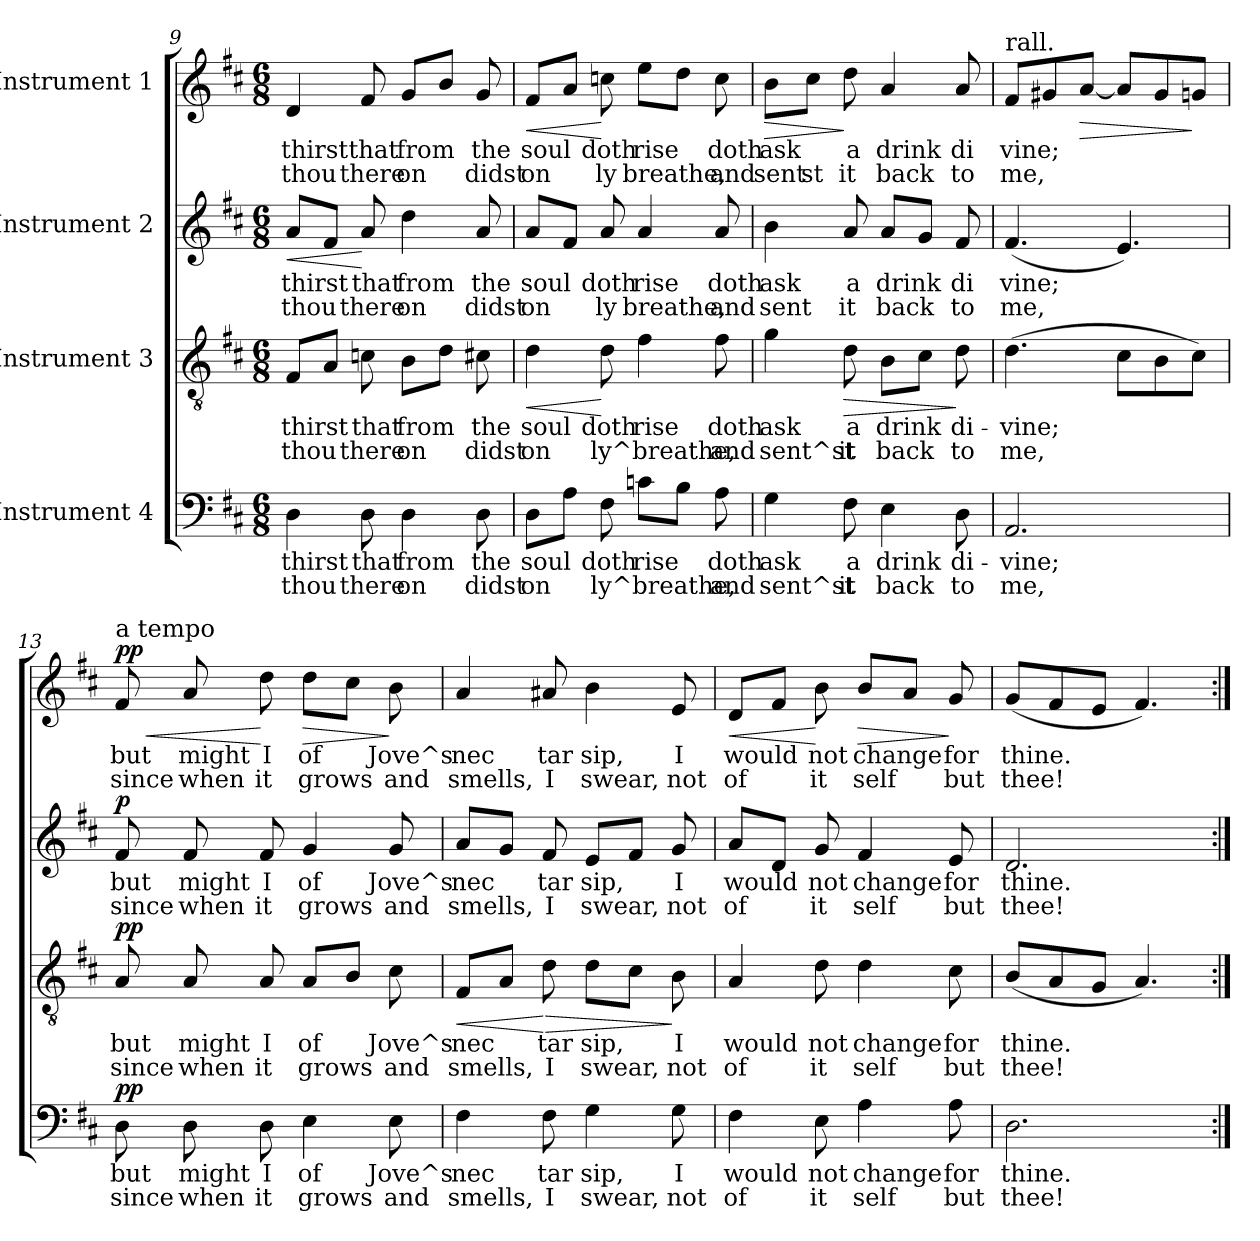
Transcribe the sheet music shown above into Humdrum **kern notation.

**kern	**text	**text	**dynam	**kern	**text	**text	**dynam	**kern	**text	**text	**dynam	**kern	**text	**text	**dynam
*part4	*part4	*part4	*part4	*part3	*part3	*part3	*part3	*part2	*part2	*part2	*part2	*part1	*part1	*part1	*part1
*staff4	*staff4	*staff4	*staff4	*staff3	*staff3	*staff3	*staff3	*staff2	*staff2	*staff2	*staff2	*staff1	*staff1	*staff1	*staff1
*I"Instrument 4	*	*	*	*I"Instrument 3	*	*	*	*I"Instrument 2	*	*	*	*I"Instrument 1	*	*	*
*clefF4	*	*	*	*clefGv2	*	*	*	*clefG2	*	*	*	*clefG2	*	*	*
*k[f#c#]	*	*	*	*k[f#c#]	*	*	*	*k[f#c#]	*	*	*	*k[f#c#]	*	*	*
*D:	*	*	*	*D:	*	*	*	*D:	*	*	*	*D:	*	*	*
*M6/8	*	*	*	*M6/8	*	*	*	*M6/8	*	*	*	*M6/8	*	*	*
=9	=9	=9	=9	=9	=9	=9	=9	=9	=9	=9	=9	=9	=9	=9	=9
!	!LO:LY:a:rj	!LO:LY:a:rj	!	!	!LO:LY:b:rj	!LO:LY:b:rj	!	!	!LO:LY:a:rj	!LO:LY:a:rj	!LO:HP:b	!	!LO:LY:b:rj	!LO:LY:b:rj	!
4D\	thirst	thou	.	8F#/L	thirst	thou	.	8a/L	thirst	thou	<	4d/	thirst	thou	.
!	!	!	!	!	!LO:LY:b:rj	!LO:LY:b:rj	!	!	!LO:LY:a:rj	!LO:LY:a:rj	!	!	!	!	!
.	.	.	.	8A/J	.	.	.	8f#/J	.	.	.	.	.	.	.
!	!LO:LY:a:rj	!LO:LY:a:rj	!	!	!LO:LY:b:rj	!LO:LY:b:rj	!	!	!LO:LY:a:rj	!LO:LY:a:rj	!	!	!LO:LY:b:rj	!LO:LY:b:rj	!
8D\	that	there	.	8cn\	that	there	.	8a/	that	there	[	8f#/	that	there	.
!	!LO:LY:a:rj	!LO:LY:a:rj	!	!	!LO:LY:b:rj	!LO:LY:b:rj	!	!	!LO:LY:a:rj	!LO:LY:a:rj	!	!	!LO:LY:b:rj	!LO:LY:b:rj	!
4D\	from	on	.	8B\L	from	on	.	4dd\	from	on	.	8g/L	from	on	.
!	!	!	!	!	!LO:LY:b:rj	!LO:LY:b:rj	!	!	!	!	!	!	!LO:LY:b:rj	!LO:LY:b:rj	!
.	.	.	.	8d\J	.	.	.	.	.	.	.	8b/J	.	.	.
!	!LO:LY:a:rj	!LO:LY:a:rj	!	!	!LO:LY:b:rj	!LO:LY:b:rj	!	!	!LO:LY:a:rj	!LO:LY:a:rj	!	!	!LO:LY:b:rj	!LO:LY:b:rj	!
8D\	the	didst	.	8c#X\	the	didst	.	8a/	the	didst	.	8g/	the	didst	.
=10	=10	=10	=10	=10	=10	=10	=10	=10	=10	=10	=10	=10	=10	=10	=10
!	!LO:LY:a:rj	!LO:LY:a:rj	!	!	!LO:LY:b:rj	!LO:LY:b:rj	!LO:HP:b	!	!LO:LY:a:rj	!LO:LY:a:rj	!	!	!LO:LY:b:rj	!LO:LY:b:rj	!LO:HP:b
8D\L	soul	on	.	4d\	soul	on	<	8a/L	soul	on	.	8f#/L	soul	on	<
!	!LO:LY:a:rj	!LO:LY:a:rj	!	!	!	!	!	!	!LO:LY:a:rj	!LO:LY:a:rj	!	!	!LO:LY:b:rj	!LO:LY:b:rj	!
8A\J	.	.	.	.	.	.	.	8f#/J	.	.	.	8a/J	.	.	.
!	!LO:LY:a:rj	!LO:LY:a:rj	!	!	!LO:LY:b:rj	!LO:LY:b:rj	!	!	!LO:LY:a:rj	!LO:LY:a:rj	!	!	!LO:LY:b:rj	!LO:LY:b:rj	!
8F#\	doth	ly^breathe,	.	8d\	doth	ly^breathe,	[	8a/	doth	ly	.	8ccn\	doth	ly	[
!	!LO:LY:a:rj	!LO:LY:a:rj	!	!	!LO:LY:b:rj	!LO:LY:b:rj	!	!	!LO:LY:a:rj	!LO:LY:a:rj	!	!	!LO:LY:b:rj	!LO:LY:b:rj	!
8cn\L	rise	.	.	4f#\	rise	.	.	4a/	rise	breathe,	.	8ee\L	rise	breathe,	.
!	!LO:LY:a:rj	!LO:LY:a:rj	!	!	!	!	!	!	!	!	!	!	!LO:LY:b:rj	!LO:LY:b:rj	!
8B\J	.	.	.	.	.	.	.	.	.	.	.	8dd\J	.	.	.
!	!LO:LY:a:rj	!LO:LY:a:rj	!	!	!LO:LY:b:rj	!LO:LY:b:rj	!	!	!LO:LY:a:rj	!LO:LY:a:rj	!	!	!LO:LY:b:rj	!LO:LY:b:rj	!
8A\	doth	and	.	8f#\	doth	and	.	8a/	doth	and	.	8cc\	doth	and	.
!!LO:LB:g=z
=11	=11	=11	=11	=11	=11	=11	=11	=11	=11	=11	=11	=11	=11	=11	=11
!	!LO:LY:a:rj	!LO:LY:a:rj	!	!	!LO:LY:b:rj	!LO:LY:b:rj	!	!	!LO:LY:a:rj	!LO:LY:a:rj	!	!	!LO:LY:b:rj	!LO:LY:b:rj	!LO:HP:b
4G\	ask	sent^st	.	4g\	ask	sent^st	.	4b\	ask	sent	.	8b\L	ask	sent	>
!	!	!	!	!	!	!	!	!	!	!	!	!	!LO:LY:b:rj	!LO:LY:b:rj	!
.	.	.	.	.	.	.	.	.	.	.	.	8cc#\J	.	st	.
!	!LO:LY:a:rj	!LO:LY:a:rj	!	!	!LO:LY:b:rj	!LO:LY:b:rj	!LO:HP:b	!	!LO:LY:a:rj	!LO:LY:a:rj	!	!	!LO:LY:b:rj	!LO:LY:b:rj	!
8F#\	a	it	.	8d\	a	it	>	8a/	a	it	.	8dd\	a	it	]
!	!LO:LY:a:rj	!LO:LY:a:rj	!	!	!LO:LY:b:rj	!LO:LY:b:rj	!	!	!LO:LY:a:rj	!LO:LY:a:rj	!	!	!LO:LY:b:rj	!LO:LY:b:rj	!
4E\	drink	back	.	8B\L	drink	back	.	8a/L	drink	back	.	4a/	drink	back	.
!	!	!	!	!	!LO:LY:b:rj	!LO:LY:b:rj	!	!	!LO:LY:a:rj	!LO:LY:a:rj	!	!	!	!	!
.	.	.	.	8c#\J	.	-	.	8g/J	.	.	.	.	.	.	.
!	!LO:LY:a:rj	!LO:LY:a:rj	!	!	!LO:LY:b:rj	!LO:LY:b:rj	!	!	!LO:LY:a:rj	!LO:LY:a:rj	!	!	!LO:LY:b:rj	!LO:LY:b:rj	!
8D\	di-	-to	.	8d\	-di-	-to	]	8f#/	di	to	.	8a/	di	to	.
=12	=12	=12	=12	=12	=12	=12	=12	=12	=12	=12	=12	=12	=12	=12	=12
!	!	!	!	!	!	!	!	!	!	!	!	!LO:TX:a:t=rall.	!	!	!
!	!LO:LY:a:rj	!LO:LY:a:rj	!	!	!LO:LY:b:rj	!LO:LY:b:rj	!	!	!LO:LY:a:rj	!LO:LY:a:rj	!	!	!LO:LY:b:rj	!LO:LY:b:rj	!
2.AA/	vine;	me,	.	(>4.d\	vine;	me,	.	(<4.f#/	vine;	me,	.	8f#/L	vine;	me,	.
!	!	!	!	!	!	!	!	!	!	!	!	!	!LO:LY:b:rj	!LO:LY:b:rj	!
.	.	.	.	.	.	.	.	.	.	.	.	8g#X/	.	.	.
!	!	!	!	!	!	!	!	!	!	!	!	!	!LO:LY:b:rj	!LO:LY:b:rj	!LO:HP:b
.	.	.	.	.	.	.	.	.	.	.	.	[<8a/J	.	.	>
!	!	!	!	!	!LO:LY:b:rj	!LO:LY:b:rj	!	!	!LO:LY:a:rj	!LO:LY:a:rj	!	!	!LO:LY:b:rj	!LO:LY:b:rj	!
.	.	.	.	8c#\L	.	.	.	4.e/)	.	.	.	8a/L]	.	.	.
!	!	!	!	!	!LO:LY:b:rj	!LO:LY:b:rj	!	!	!	!	!	!	!LO:LY:b:rj	!LO:LY:b:rj	!
.	.	.	.	8B\	.	.	.	.	.	.	.	8g#/	.	.	.
!	!	!	!	!	!LO:LY:b:rj	!LO:LY:b:rj	!	!	!	!	!	!	!LO:LY:b:rj	!LO:LY:b:rj	!
.	.	.	.	8c#\J)	.	.	.	.	.	.	.	8gn/J	.	.	]
=13	=13	=13	=13	=13	=13	=13	=13	=13	=13	=13	=13	=13	=13	=13	=13
!	!	!	!	!	!	!	!	!	!	!	!	!LO:TX:a:t=a tempo	!	!	!
!	!LO:LY:a:rj	!LO:LY:a:rj	!LO:DY:b	!	!LO:LY:b:rj	!LO:LY:b:rj	!LO:DY:a	!	!LO:LY:a:rj	!LO:LY:a:rj	!LO:DY:b	!	!LO:LY:b:rj	!LO:LY:b:rj	!LO:HP:b
!	!	!	!	!	!	!	!	!	!	!	!	!	!	!	!LO:DY:n=1:a
8D\	but	since	pp	8A/	but	since	pp	8f#/	but	since	p	8f#/	but	since	< pp
!	!LO:LY:a:rj	!LO:LY:a:rj	!	!	!LO:LY:b:rj	!LO:LY:b:rj	!	!	!LO:LY:a:rj	!LO:LY:a:rj	!	!	!LO:LY:b:rj	!LO:LY:b:rj	!
8D\	might	when	.	8A/	might	when	.	8f#/	might	when	.	8a/	might	when	.
!	!LO:LY:a:rj	!LO:LY:a:rj	!	!	!LO:LY:b:rj	!LO:LY:b:rj	!	!	!LO:LY:a:rj	!LO:LY:a:rj	!	!	!LO:LY:b:rj	!LO:LY:b:rj	!
8D\	I	it	.	8A/	I	it	.	8f#/	I	it	.	8dd\	I	it	[
!	!LO:LY:a:rj	!LO:LY:a:rj	!	!	!LO:LY:b:rj	!LO:LY:b:rj	!	!	!LO:LY:a:rj	!LO:LY:a:rj	!	!	!LO:LY:b:rj	!LO:LY:b:rj	!LO:HP:b
4E\	of	grows	.	8A/L	of	grows	.	4g/	of	grows	.	8dd\L	of	grows	>
!	!	!	!	!	!LO:LY:b:rj	!LO:LY:b:rj	!	!	!	!	!	!	!LO:LY:b:rj	!LO:LY:b:rj	!
.	.	.	.	8B/J	.	.	.	.	.	.	.	8cc#\J	.	.	.
!	!LO:LY:a:rj	!LO:LY:a:rj	!	!	!LO:LY:b:rj	!LO:LY:b:rj	!	!	!LO:LY:a:rj	!LO:LY:a:rj	!	!	!LO:LY:b:rj	!LO:LY:b:rj	!
8E\	Jove^s	and	.	8c#\	Jove^s	and	.	8g/	Jove^s	and	.	8b\	Jove^s	and	]
!!LO:PB:g=z
=14	=14	=14	=14	=14	=14	=14	=14	=14	=14	=14	=14	=14	=14	=14	=14
!	!LO:LY:a:rj	!LO:LY:a:rj	!	!	!LO:LY:b:rj	!LO:LY:b:rj	!LO:HP:b	!	!LO:LY:a:rj	!LO:LY:a:rj	!	!	!LO:LY:b:rj	!LO:LY:b:rj	!
4F#\	nec	smells,	.	8F#/L	nec	smells,	<	8a/L	nec	smells,	.	4a/	nec	smells,	.
!	!	!	!	!	!LO:LY:b:rj	!LO:LY:b:rj	!	!	!LO:LY:a:rj	!LO:LY:a:rj	!	!	!	!	!
.	.	.	.	8A/J	.	.	.	8g/J	.	.	.	.	.	.	.
!	!LO:LY:a:rj	!LO:LY:a:rj	!	!	!LO:LY:b:rj	!LO:LY:b:rj	!LO:HP:n=1:b	!	!LO:LY:a:rj	!LO:LY:a:rj	!	!	!LO:LY:b:rj	!LO:LY:b:rj	!
8F#\	tar	I	.	8d\	tar	I	[ >	8f#/	tar	I	.	8a#X/	tar	I	.
!	!LO:LY:a:rj	!LO:LY:a:rj	!	!	!LO:LY:b:rj	!LO:LY:b:rj	!	!	!LO:LY:a:rj	!LO:LY:a:rj	!	!	!LO:LY:b:rj	!LO:LY:b:rj	!
4G\	sip,	swear,	.	8d\L	sip,	swear,	.	8e/L	sip,	swear,	.	4b\	sip,	swear,	.
!	!	!	!	!	!LO:LY:b:rj	!LO:LY:b:rj	!	!	!LO:LY:a:rj	!LO:LY:a:rj	!	!	!	!	!
.	.	.	.	8c#\J	.	.	.	8f#/J	.	.	.	.	.	.	.
!	!LO:LY:a:rj	!LO:LY:a:rj	!	!	!LO:LY:b:rj	!LO:LY:b:rj	!	!	!LO:LY:a:rj	!LO:LY:a:rj	!	!	!LO:LY:b:rj	!LO:LY:b:rj	!
8G\	I	not	.	8B\	I	not	]	8g/	I	not	.	8e/	I	not	.
=15	=15	=15	=15	=15	=15	=15	=15	=15	=15	=15	=15	=15	=15	=15	=15
!	!LO:LY:a:rj	!LO:LY:a:rj	!	!	!LO:LY:b:rj	!LO:LY:b:rj	!	!	!LO:LY:a:rj	!LO:LY:a:rj	!	!	!LO:LY:b:rj	!LO:LY:b:rj	!LO:HP:b
4F#\	would	of	.	4A/	would	of	.	8a/L	would	of	.	8d/L	would	of	<
!	!	!	!	!	!	!	!	!	!LO:LY:a:rj	!LO:LY:a:rj	!	!	!LO:LY:b:rj	!LO:LY:b:rj	!
.	.	.	.	.	.	.	.	8d/J	.	.	.	8f#/J	.	.	.
!	!LO:LY:a:rj	!LO:LY:a:rj	!	!	!LO:LY:b:rj	!LO:LY:b:rj	!	!	!LO:LY:a:rj	!LO:LY:a:rj	!	!	!LO:LY:b:rj	!LO:LY:b:rj	!
8E\	not	it	.	8d\	not	it	.	8g/	not	it	.	8b\	not	it	[
!	!LO:LY:a:rj	!LO:LY:a:rj	!	!	!LO:LY:b:rj	!LO:LY:b:rj	!	!	!LO:LY:a:rj	!LO:LY:a:rj	!	!	!LO:LY:b:rj	!LO:LY:b:rj	!LO:HP:b
4A\	change	self	.	4d\	change	self	.	4f#/	change	self	.	8b/L	change	self	>
!	!	!	!	!	!	!	!	!	!	!	!	!	!LO:LY:b:rj	!LO:LY:b:rj	!
.	.	.	.	.	.	.	.	.	.	.	.	8a/J	.	.	.
!	!LO:LY:a:rj	!LO:LY:a:rj	!	!	!LO:LY:b:rj	!LO:LY:b:rj	!	!	!LO:LY:a:rj	!LO:LY:a:rj	!	!	!LO:LY:b:rj	!LO:LY:b:rj	!
8A\	for	but	.	8c#\	for	but	.	8e/	for	but	.	8g/	for	but	]
=16	=16	=16	=16	=16	=16	=16	=16	=16	=16	=16	=16	=16	=16	=16	=16
!	!LO:LY:a:rj	!LO:LY:a:rj	!	!	!LO:LY:b:rj	!LO:LY:b:rj	!	!	!LO:LY:a:rj	!LO:LY:a:rj	!	!	!LO:LY:b:rj	!LO:LY:b:rj	!
2.D\	thine.	thee!	.	(<8B/L	thine.	thee!	.	2.d/	thine.	thee!	.	(<8g/L	thine.	thee!	.
!	!	!	!	!	!LO:LY:b:rj	!LO:LY:b:rj	!	!	!	!	!	!	!LO:LY:b:rj	!LO:LY:b:rj	!
.	.	.	.	8A/	.	.	.	.	.	.	.	8f#/	.	.	.
!	!	!	!	!	!LO:LY:b:rj	!LO:LY:b:rj	!	!	!	!	!	!	!LO:LY:b:rj	!LO:LY:b:rj	!
.	.	.	.	8G/J	.	.	.	.	.	.	.	8e/J	.	.	.
!	!	!	!	!	!LO:LY:b:rj	!LO:LY:b:rj	!	!	!	!	!	!	!LO:LY:b:rj	!LO:LY:b:rj	!
.	.	.	.	4.A/)	.	.	.	.	.	.	.	4.f#/)	.	.	.
=:|!	=:|!	=:|!	=:|!	=:|!	=:|!	=:|!	=:|!	=:|!	=:|!	=:|!	=:|!	=:|!	=:|!	=:|!	=:|!
*-	*-	*-	*-	*-	*-	*-	*-	*-	*-	*-	*-	*-	*-	*-	*-
